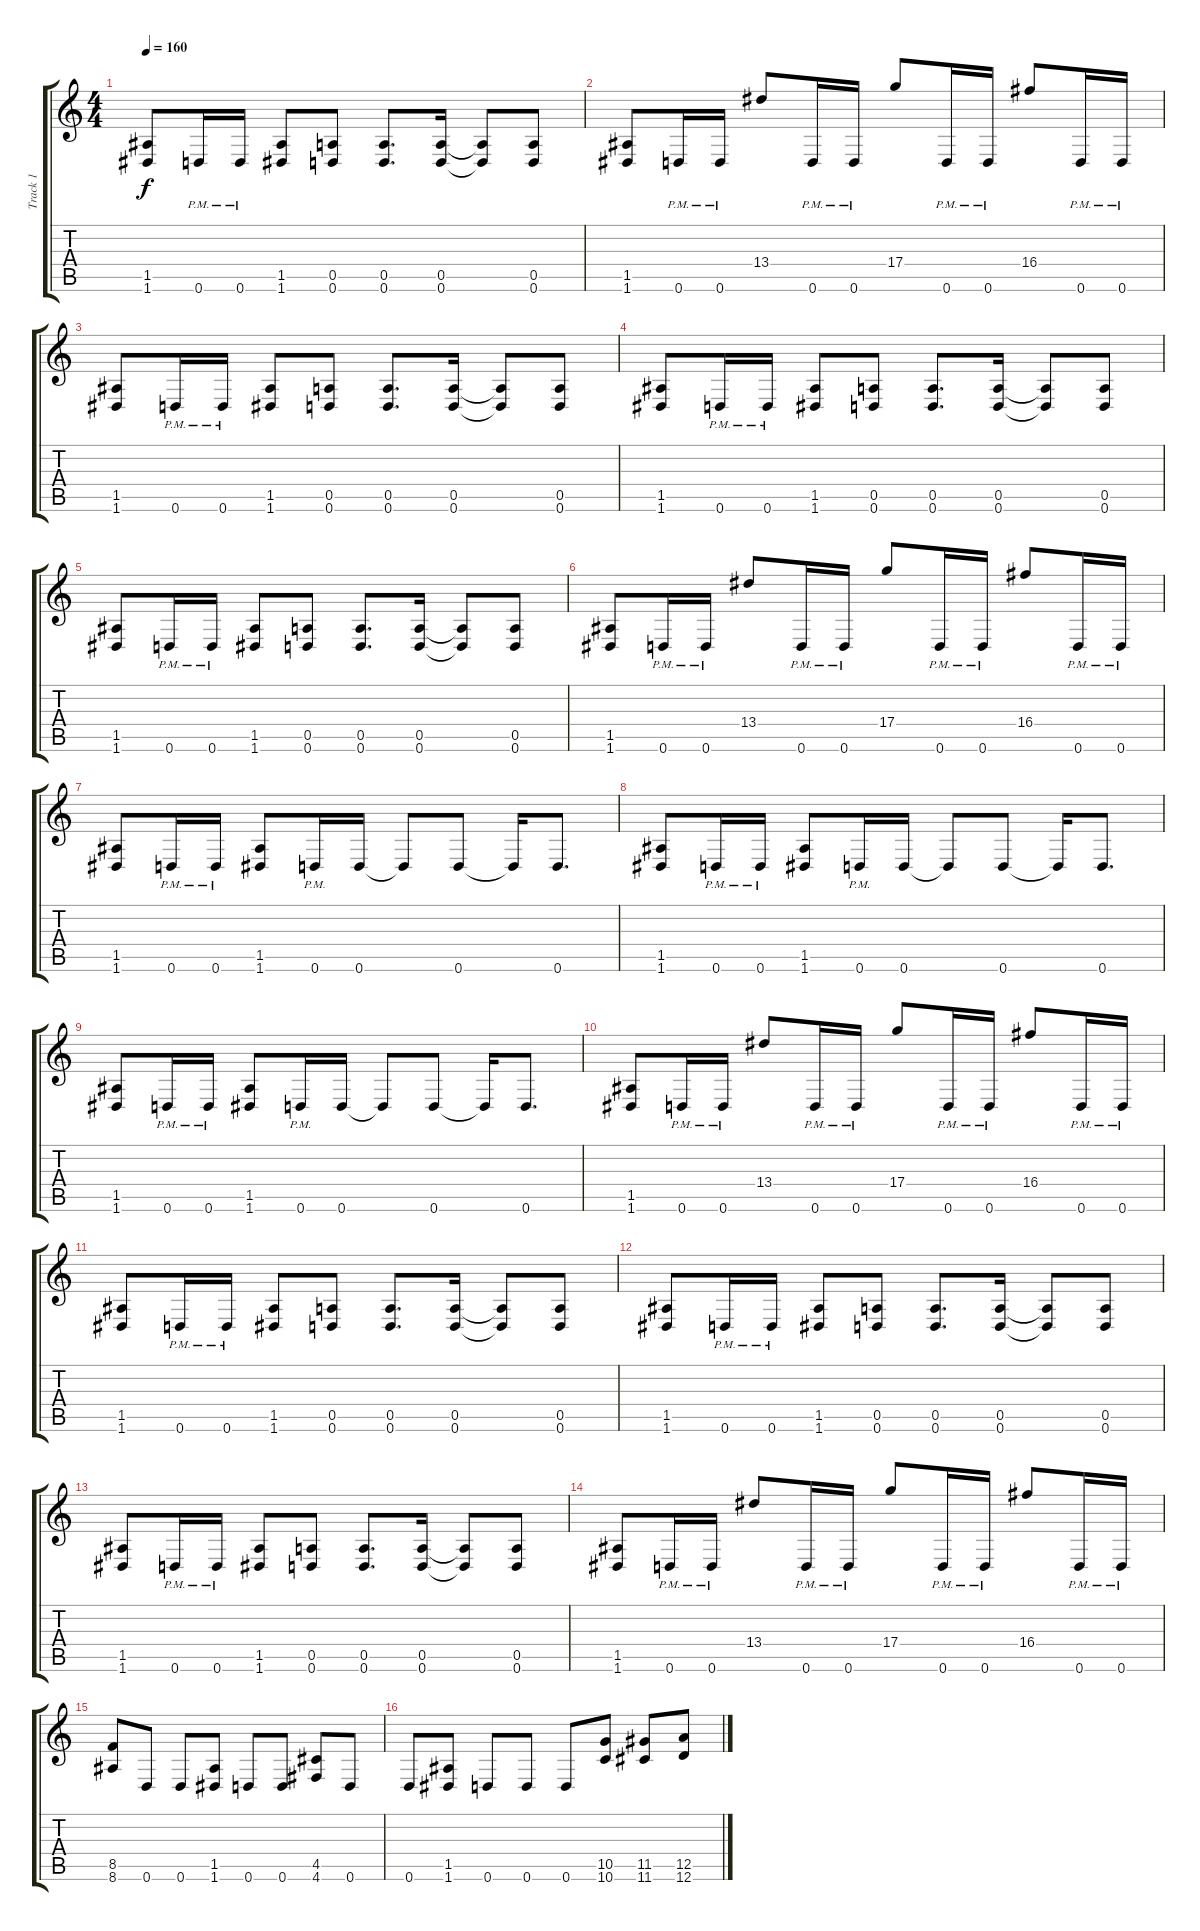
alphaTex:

\track ("Track 1" "Track 1") {instrument distortionguitar}
\staff {score tabs}
\tuning (E4 B3 G3 D3 A2 D2) {hide}
\ts (4 4)
\tempo 160
\clef g2
\ks c
(1.5 1.6).8{dy f} 0.6{pm}.16 0.6{pm}.16 (1.5 1.6).8 (0.5 0.6).8 (0.5 0.6).8{d} (0.5 0.6).16 (0.5{t} 0.6{t}).8 (0.5 0.6).8 |
(1.5 1.6).8 0.6{pm}.16 0.6{pm}.16 13.4.8 0.6{pm}.16 0.6{pm}.16 17.4.8 0.6{pm}.16 0.6{pm}.16 16.4.8 0.6{pm}.16 0.6{pm}.16 |
(1.5 1.6).8 0.6{pm}.16 0.6{pm}.16 (1.5 1.6).8 (0.5 0.6).8 (0.5 0.6).8{d} (0.5 0.6).16 (0.5{t} 0.6{t}).8 (0.5 0.6).8 |
(1.5 1.6).8 0.6{pm}.16 0.6{pm}.16 (1.5 1.6).8 (0.5 0.6).8 (0.5 0.6).8{d} (0.5 0.6).16 (0.5{t} 0.6{t}).8 (0.5 0.6).8 |
(1.5 1.6).8 0.6{pm}.16 0.6{pm}.16 (1.5 1.6).8 (0.5 0.6).8 (0.5 0.6).8{d} (0.5 0.6).16 (0.5{t} 0.6{t}).8 (0.5 0.6).8 |
(1.5 1.6).8 0.6{pm}.16 0.6{pm}.16 13.4.8 0.6{pm}.16 0.6{pm}.16 17.4.8 0.6{pm}.16 0.6{pm}.16 16.4.8 0.6{pm}.16 0.6{pm}.16 |
(1.5 1.6).8 0.6{pm}.16 0.6{pm}.16 (1.5 1.6).8 0.6{pm}.16 0.6.16 0.6{t}.8 0.6.8 0.6{t}.16 0.6.8{d} |
(1.5 1.6).8 0.6{pm}.16 0.6{pm}.16 (1.5 1.6).8 0.6{pm}.16 0.6.16 0.6{t}.8 0.6.8 0.6{t}.16 0.6.8{d} |
(1.5 1.6).8 0.6{pm}.16 0.6{pm}.16 (1.5 1.6).8 0.6{pm}.16 0.6.16 0.6{t}.8 0.6.8 0.6{t}.16 0.6.8{d} |
(1.5 1.6).8 0.6{pm}.16 0.6{pm}.16 13.4.8 0.6{pm}.16 0.6{pm}.16 17.4.8 0.6{pm}.16 0.6{pm}.16 16.4.8 0.6{pm}.16 0.6{pm}.16 |
(1.5 1.6).8 0.6{pm}.16 0.6{pm}.16 (1.5 1.6).8 (0.5 0.6).8 (0.5 0.6).8{d} (0.5 0.6).16 (0.5{t} 0.6{t}).8 (0.5 0.6).8 |
(1.5 1.6).8 0.6{pm}.16 0.6{pm}.16 (1.5 1.6).8 (0.5 0.6).8 (0.5 0.6).8{d} (0.5 0.6).16 (0.5{t} 0.6{t}).8 (0.5 0.6).8 |
(1.5 1.6).8 0.6{pm}.16 0.6{pm}.16 (1.5 1.6).8 (0.5 0.6).8 (0.5 0.6).8{d} (0.5 0.6).16 (0.5{t} 0.6{t}).8 (0.5 0.6).8 |
(1.5 1.6).8 0.6{pm}.16 0.6{pm}.16 13.4.8 0.6{pm}.16 0.6{pm}.16 17.4.8 0.6{pm}.16 0.6{pm}.16 16.4.8 0.6{pm}.16 0.6{pm}.16 |
(8.5 8.6).8 0.6.8 0.6.8 (1.5 1.6).8 0.6.8 0.6.8 (4.5 4.6).8 0.6.8 |
0.6.8 (1.5 1.6).8 0.6.8 0.6.8 0.6.8 (10.5 10.6).8 (11.5 11.6).8 (12.5 12.6).8
